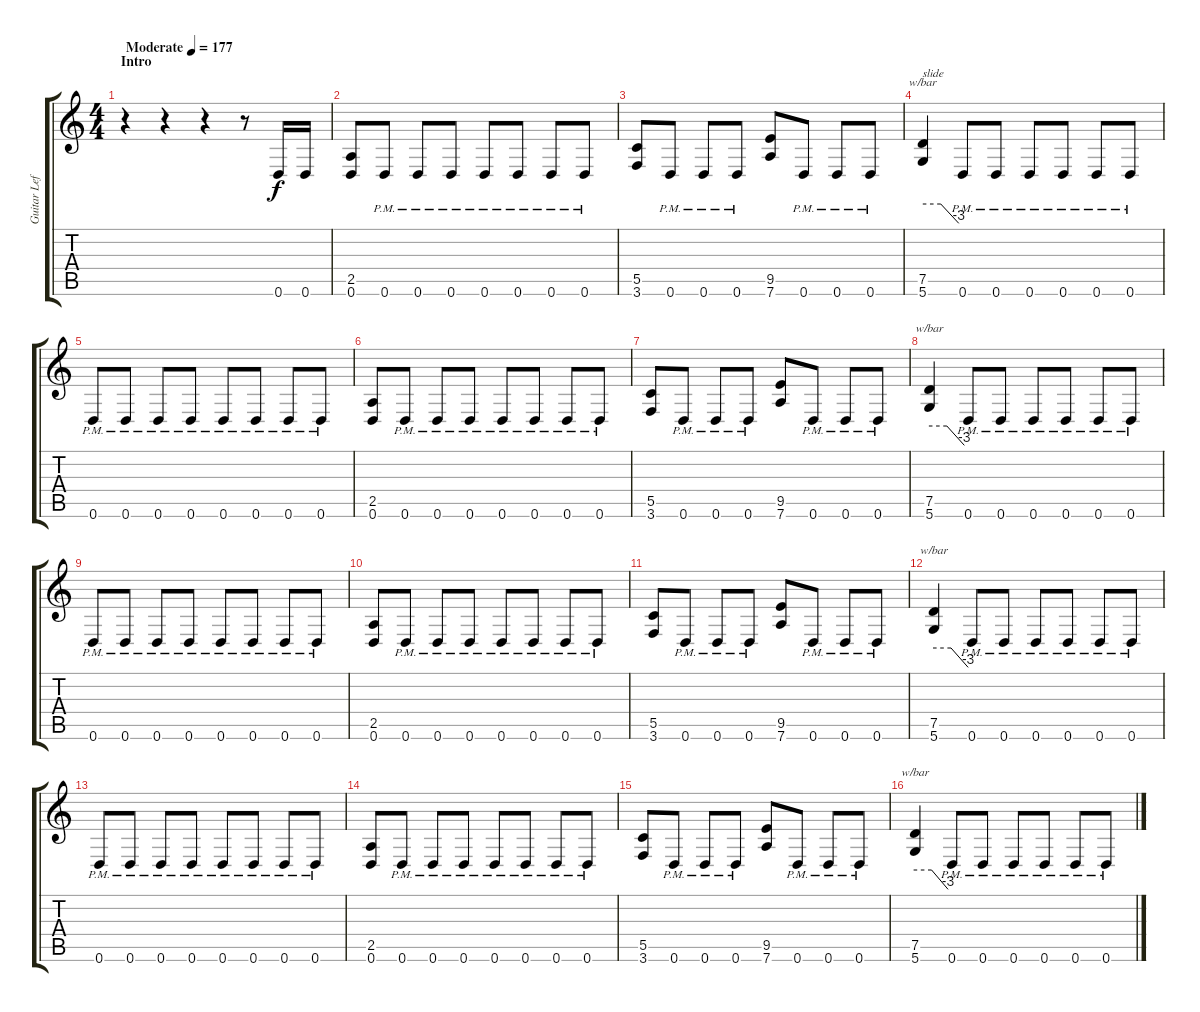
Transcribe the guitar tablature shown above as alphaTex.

\track ("Guitar Left" "Guitar Lef") {instrument distortionguitar}
\staff {score tabs}
\tuning (D4 A3 F3 C3 G2 D2) {hide}
\ts (4 4)
\section ("" "Intro")
\tempo (177 "Moderate")
\clef g2
\ks c
r.4{dy f instrument distortionguitar} r.4 r.4 r.8 0.6.16 0.6.16 |
(2.5 0.6).8 0.6{pm}.8 0.6{pm}.8 0.6{pm}.8 0.6{pm}.8 0.6{pm}.8 0.6{pm}.8 0.6{pm}.8 |
(5.5 3.6).8 0.6{pm}.8 0.6{pm}.8 0.6{pm}.8 (9.5 7.6).8 0.6{pm}.8 0.6{pm}.8 0.6{pm}.8 |
(7.5 5.6).4{tbe (custom default 0 0 30 0 60 -12) txt "slide"} 0.6{pm}.8 0.6{pm}.8 0.6{pm}.8 0.6{pm}.8 0.6{pm}.8 0.6{pm}.8 |
0.6{pm}.8 0.6{pm}.8 0.6{pm}.8 0.6{pm}.8 0.6{pm}.8 0.6{pm}.8 0.6{pm}.8 0.6{pm}.8 |
(2.5 0.6).8 0.6{pm}.8 0.6{pm}.8 0.6{pm}.8 0.6{pm}.8 0.6{pm}.8 0.6{pm}.8 0.6{pm}.8 |
(5.5 3.6).8 0.6{pm}.8 0.6{pm}.8 0.6{pm}.8 (9.5 7.6).8 0.6{pm}.8 0.6{pm}.8 0.6{pm}.8 |
(7.5 5.6).4{tbe (custom default 0 0 30 0 60 -12)} 0.6{pm}.8 0.6{pm}.8 0.6{pm}.8 0.6{pm}.8 0.6{pm}.8 0.6{pm}.8 |
0.6{pm}.8 0.6{pm}.8 0.6{pm}.8 0.6{pm}.8 0.6{pm}.8 0.6{pm}.8 0.6{pm}.8 0.6{pm}.8 |
(2.5 0.6).8 0.6{pm}.8 0.6{pm}.8 0.6{pm}.8 0.6{pm}.8 0.6{pm}.8 0.6{pm}.8 0.6{pm}.8 |
(5.5 3.6).8 0.6{pm}.8 0.6{pm}.8 0.6{pm}.8 (9.5 7.6).8 0.6{pm}.8 0.6{pm}.8 0.6{pm}.8 |
(7.5 5.6).4{tbe (custom default 0 0 30 0 60 -12)} 0.6{pm}.8 0.6{pm}.8 0.6{pm}.8 0.6{pm}.8 0.6{pm}.8 0.6{pm}.8 |
0.6{pm}.8 0.6{pm}.8 0.6{pm}.8 0.6{pm}.8 0.6{pm}.8 0.6{pm}.8 0.6{pm}.8 0.6{pm}.8 |
(2.5 0.6).8 0.6{pm}.8 0.6{pm}.8 0.6{pm}.8 0.6{pm}.8 0.6{pm}.8 0.6{pm}.8 0.6{pm}.8 |
(5.5 3.6).8 0.6{pm}.8 0.6{pm}.8 0.6{pm}.8 (9.5 7.6).8 0.6{pm}.8 0.6{pm}.8 0.6{pm}.8 |
(7.5 5.6).4{tbe (custom default 0 0 30 0 60 -12)} 0.6{pm}.8 0.6{pm}.8 0.6{pm}.8 0.6{pm}.8 0.6{pm}.8 0.6{pm}.8
